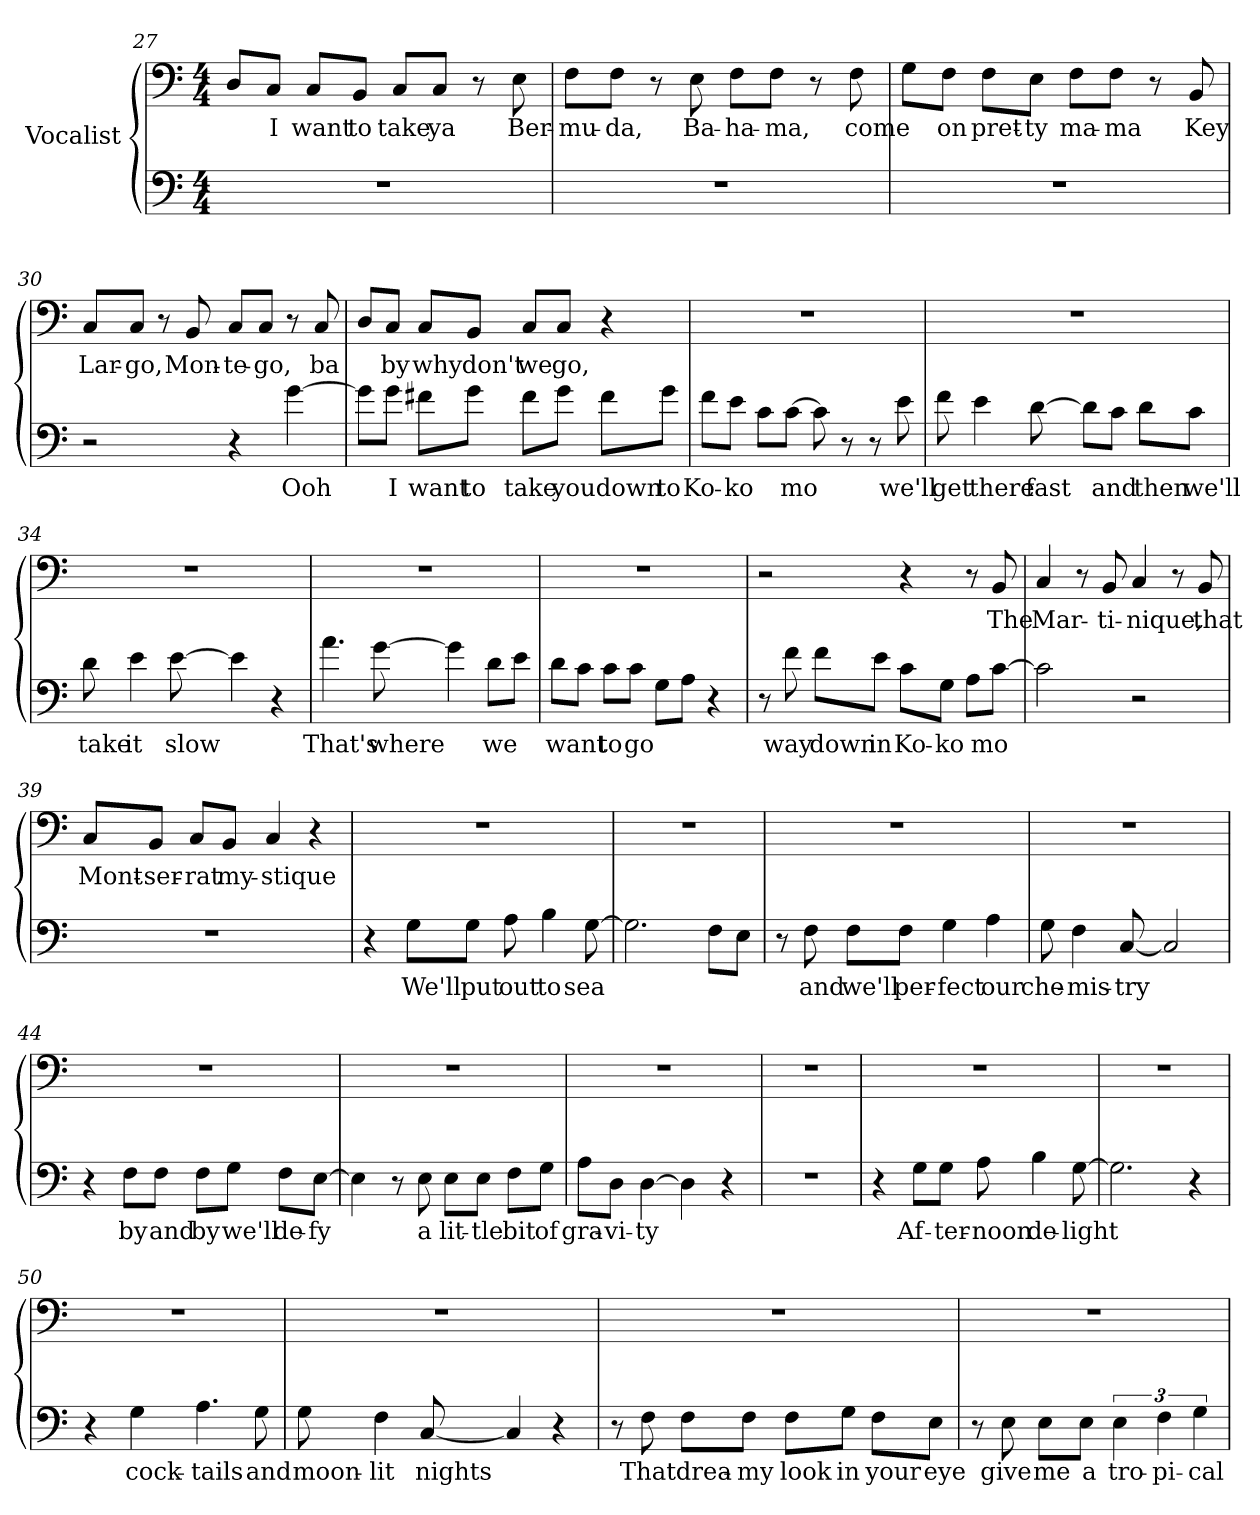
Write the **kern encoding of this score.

**kern	**text	**kern	**text
*part1	*part1	*part1	*part1
*staff2	*staff2	*staff1	*staff1
*I"Vocalist	*	*	*
*clefF4	*	*clefF4	*
*M4/4	*	*M4/4	*
=27	=27	=27	=27
1r	.	8D/L	_
.	.	8C/J	I
.	.	8C/L	want
.	.	8BB/J	to
.	.	8C/L	take
.	.	8C/J	ya
.	.	8r	.
.	.	8E	Ber-
=28	=28	=28	=28
1r	.	8F\L	-mu-
.	.	8F\J	-da,
.	.	8r	.
.	.	8E	Ba-
.	.	8F\L	-ha-
.	.	8F\J	-ma,
.	.	8r	.
.	.	8F	come
=29	=29	=29	=29
1r	.	8G\L	_
.	.	8F\J	on
.	.	8F\L	pret-
.	.	8E\J	-ty
.	.	8F\L	ma-
.	.	8F\J	-ma
.	.	8r	.
.	.	8BB	Key
=30	=30	=30	=30
2r	.	8C/L	Lar-
.	.	8C/J	-go,
.	.	8r	.
.	.	8BB	Mon-
4r	.	8C/L	-te-
.	.	8C/J	-go,
[4g	Ooh	8r	.
.	.	8C	ba-
=31	=31	=31	=31
8g\L]	_	8D/L	_
8g\J	I	8C/J	-by
8f#X\L	want	8C/L	why
8g\J	to	8BB/J	don't
8f#\L	take	8C/L	we
8g\J	you	8C/J	go,
8f#\L	down	4r	.
8g\J	to	.	.
=32	=32	=32	=32
8f\L	Ko-	1r	.
8e\J	-ko	.	.
8c\L	_	.	.
[8c\J	mo	.	.
8c]	_	.	.
8r	.	.	.
8r	.	.	.
8e	we'll	.	.
=33	=33	=33	=33
8f	get	1r	.
4e	there	.	.
[8d	fast	.	.
8d\L]	_	.	.
8c\J	and	.	.
8d\L	then	.	.
8c\J	we'll	.	.
=34	=34	=34	=34
8d	take	1r	.
4e	it	.	.
[8e	slow	.	.
4e]	_	.	.
4r	.	.	.
=35	=35	=35	=35
4.a	That's	1r	.
[8g	where	.	.
4g]	_	.	.
8d\L	we	.	.
8e\J	_	.	.
=36	=36	=36	=36
8d\L	want	1r	.
8c\J	_	.	.
8c\L	to	.	.
8c\J	go	.	.
8G\L	_	.	.
8A\J	_	.	.
4r	.	.	.
=37	=37	=37	=37
8r	.	2r	.
8f	way	.	.
8f\L	down	.	.
8e\J	in	.	.
8c\L	Ko-	4r	.
8G\J	-ko	.	.
8A\L	_	8r	.
[8c\J	mo	8BB	The
=38	=38	=38	=38
2c]	_	4C	Mar-
.	.	8r	.
.	.	8BB	-ti-
2r	.	4C	-nique,
.	.	8r	.
.	.	8BB	that
=39	=39	=39	=39
1r	.	8C/L	Mont-
.	.	8BB/J	-ser-
.	.	8C/L	-rat
.	.	8BB/J	my-
.	.	4C	-stique
.	.	4r	.
=40	=40	=40	=40
4r	.	1r	.
8G\L	We'll	.	.
8G\J	put	.	.
8A	out	.	.
4B	to	.	.
[8G	sea	.	.
=41	=41	=41	=41
2.G]	_	1r	.
8F\L	_	.	.
8E\J	_	.	.
=42	=42	=42	=42
8r	.	1r	.
8F	and	.	.
8F\L	we'll	.	.
8F\J	per-	.	.
4G	-fect	.	.
4A	our	.	.
=43	=43	=43	=43
8G	che-	1r	.
4F	-mis-	.	.
[8C	-try	.	.
2C]	_	.	.
=44	=44	=44	=44
4r	.	1r	.
8F\L	by	.	.
8F\J	and	.	.
8F\L	by	.	.
8G\J	we'll	.	.
8F\L	de-	.	.
[8E\J	-fy	.	.
=45	=45	=45	=45
4E]	_	1r	.
8r	.	.	.
8E	a	.	.
8E\L	lit-	.	.
8E\J	-tle	.	.
8F\L	bit	.	.
8G\J	of	.	.
=46	=46	=46	=46
8A\L	gra-	1r	.
8D\J	-vi-	.	.
[4D	-ty	.	.
4D]	_	.	.
4r	.	.	.
=47	=47	=47	=47
1r	.	1r	.
=48	=48	=48	=48
4r	.	1r	.
8G\L	Af-	.	.
8G\J	-ter-	.	.
8A	-noon	.	.
4B	de-	.	.
[8G	light	.	.
=49	=49	=49	=49
2.G]	_	1r	.
4r	.	.	.
=50	=50	=50	=50
4r	.	1r	.
4G	cock-	.	.
4.A	-tails	.	.
8G	and	.	.
=51	=51	=51	=51
8G	moon-	1r	.
4F	-lit	.	.
[8C	nights	.	.
4C]	_	.	.
4r	.	.	.
=52	=52	=52	=52
8r	.	1r	.
8F	That	.	.
8F\L	drea-	.	.
8F\J	-my	.	.
8F\L	look	.	.
8G\J	in	.	.
8F\L	your	.	.
8E\J	eye	.	.
=53	=53	=53	=53
8r	.	1r	.
8E	give	.	.
8E\L	me	.	.
8E\J	a	.	.
6E	tro-	.	.
6F	-pi-	.	.
6G	-cal	.	.
=	=	=	=
*-	*-	*-	*-
